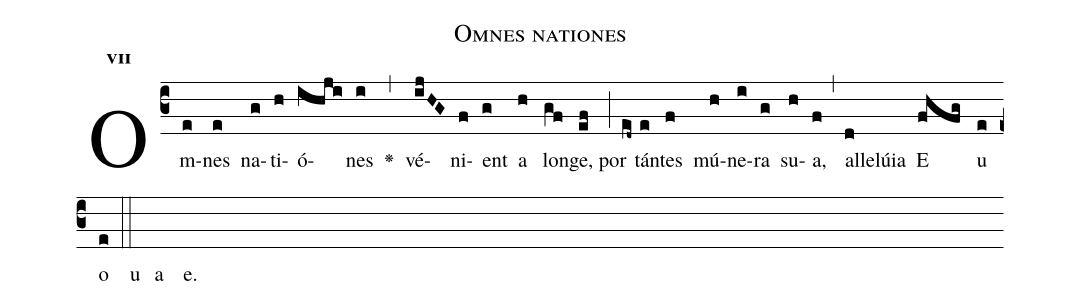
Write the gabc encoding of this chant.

name:Omnes nationes;
office-part:Antiphona;
mode:7;
%%
initial-style: 1;
name: Omnes nationes
book: Antiphonae & Responsoria/Tomus I, p. 141;
occasion: Die 10 Ianuarii Vel Feria V;
office-part: Laudes Ant E;
user-notes: ;
commentary: ;
annotation: 7a;
centering-scheme: english;
fontsize: 12;
font: OFLSortsMillGoudy;
height: 11;
width: 4.5;
%%
(c3)Om(e)nes(e) na(g)ti(h)ó(ihji)nes(i) <v>\greheightstar</v>(,) vé(ijHG)ni(f)ent(g) a(h) lon(gf)ge,(ef) por(;ed~)tán(e)tes(f) mú(h)ne(i)ra(g) su(h)a,(f) (,) allelúia(d)
E(fhfg) u(e) o(e) (::) u() a() e.()
